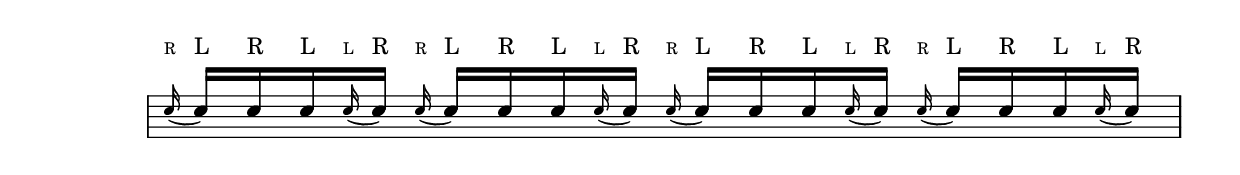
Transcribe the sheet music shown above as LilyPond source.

\version "2.22.1"

rudiment = \drummode {
  \repeat unfold 4 {
    \grace sn16^\markup { \teeny R }(sn16^"L") 16^"R" sn16^"L"
    \grace sn16^\markup { \teeny L }(16^"R")
  }
}

\score {
  <<
    \new DrumStaff <<
      \new DrumVoice {
        \override Score.SystemStartBar.collapse-height = #-inf.0
        \omit Staff.TimeSignature
        \omit Staff.Clef
        \override TextScript.Y-offset = 6
        \stemUp
        \rudiment
      }
    >>
  >>

  \layout {
    ragged-last = ##f
  }
}
